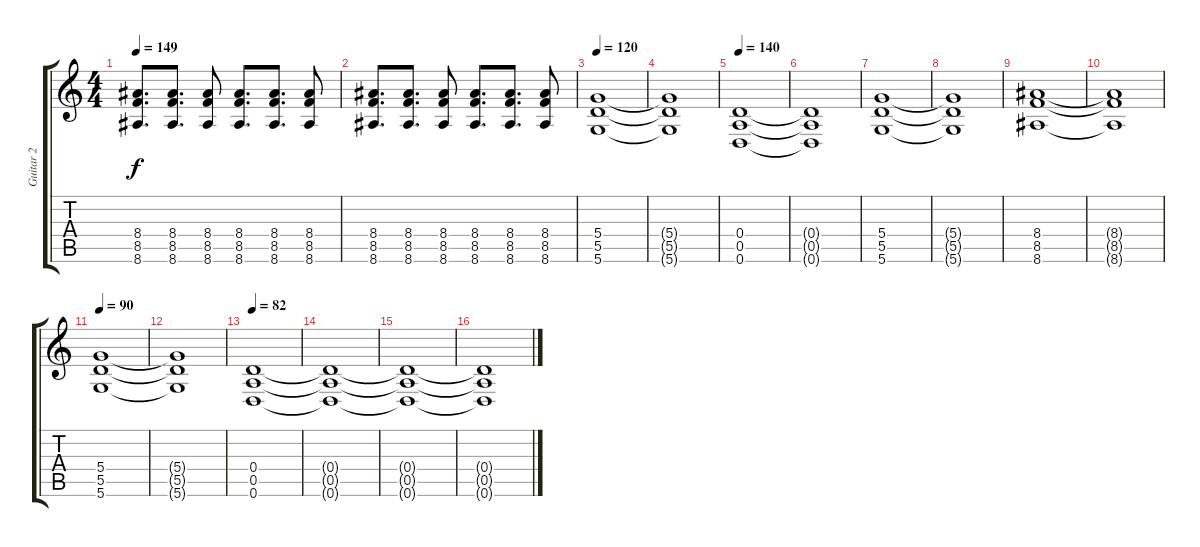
\track ("Guitar 2" "Guitar 2") {instrument distortionguitar}
\staff {score tabs}
\tuning (E4 B3 G3 D3 A2 D2) {hide}
\ts (4 4)
\tempo 149
\clef g2
\ks c
(8.4 8.5 8.6).8{d dy f} (8.4 8.5 8.6).8{d} (8.4 8.5 8.6).8 (8.4 8.5 8.6).8{d} (8.4 8.5 8.6).8{d} (8.4 8.5 8.6).8 |
(8.4 8.5 8.6).8{d} (8.4 8.5 8.6).8{d} (8.4 8.5 8.6).8 (8.4 8.5 8.6).8{d} (8.4 8.5 8.6).8{d} (8.4 8.5 8.6).8 |
\tempo 120
(5.4 5.5 5.6).1 |
(5.4{t} 5.5{t} 5.6{t}).1 |
\tempo 140
(0.4 0.5 0.6).1 |
(0.4{t} 0.5{t} 0.6{t}).1 |
(5.4 5.5 5.6).1 |
(5.4{t} 5.5{t} 5.6{t}).1 |
(8.4 8.5 8.6).1 |
(8.4{t} 8.5{t} 8.6{t}).1 |
\tempo 90
(5.4 5.5 5.6).1 |
(5.4{t} 5.5{t} 5.6{t}).1 |
\tempo 82
(0.4 0.5 0.6).1 |
(0.4{t} 0.5{t} 0.6{t}).1 |
(0.4{t} 0.5{t} 0.6{t}).1 |
(0.4{t} 0.5{t} 0.6{t}).1
